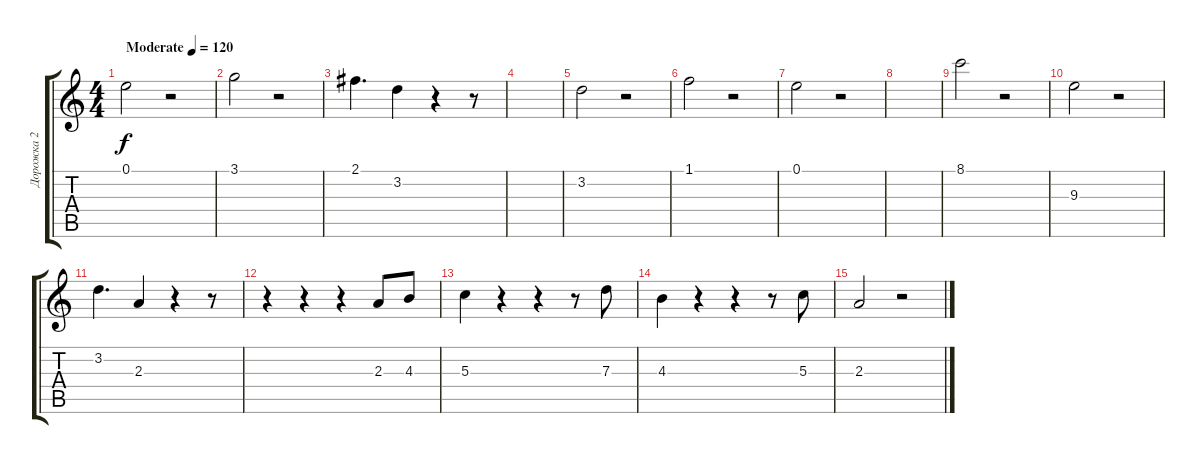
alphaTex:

\track ("Дорожка 2" "Дорожка 2") {instrument acousticguitarsteel}
\staff {score tabs}
\tuning (E4 B3 G3 D3 A2 E2) {hide}
\ts (4 4)
\tempo (120 "Moderate")
\clef g2
\ks c
0.1.2{dy f instrument acousticguitarsteel} r.2 |
3.1.2 r.2 |
2.1.4{d} 3.2.4 r.4 r.8 |
|
3.2.2 r.2 |
1.1.2 r.2 |
0.1.2 r.2 |
|
8.1.2 r.2 |
9.3.2 r.2 |
3.2.4{d} 2.3.4 r.4 r.8 |
r.4 r.4 r.4 2.3.8 4.3.8 |
5.3.4 r.4 r.4 r.8 7.3.8 |
4.3.4 r.4 r.4 r.8 5.3.8 |
2.3.2 r.2
